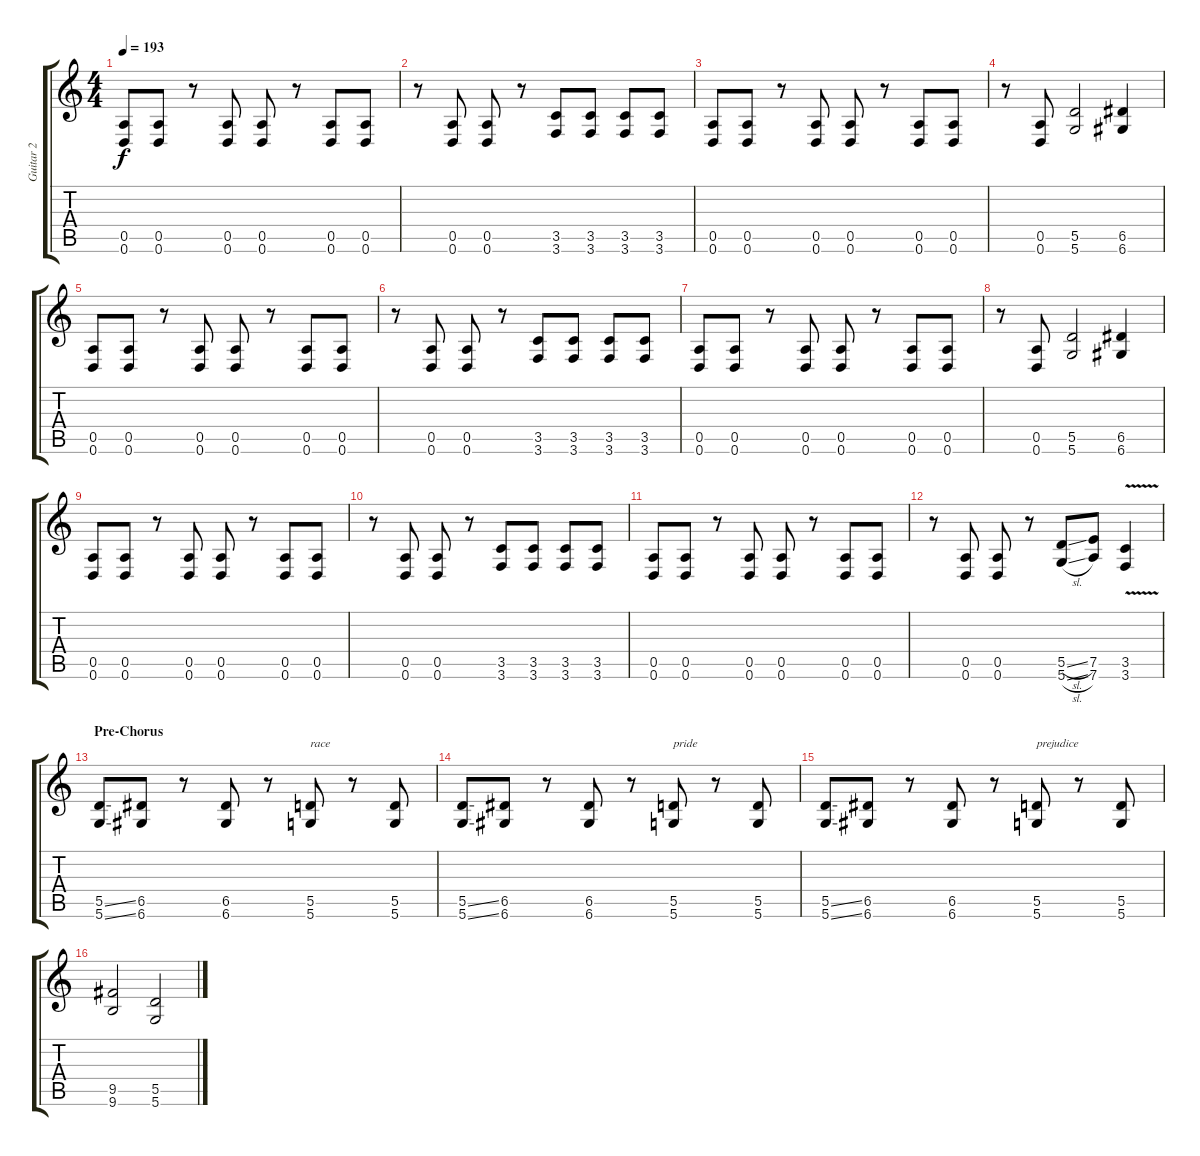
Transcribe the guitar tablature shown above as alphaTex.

\track ("Guitar 2" "Guitar 2") {instrument overdrivenguitar}
\staff {score tabs}
\tuning (E4 B3 G3 D3 A2 D2) {hide}
\ts (4 4)
\tempo 193
\clef g2
\ks c
(0.5 0.6).8{dy f} (0.5 0.6).8 r.8 (0.5 0.6).8 (0.5 0.6).8 r.8 (0.5 0.6).8 (0.5 0.6).8 |
r.8 (0.5 0.6).8 (0.5 0.6).8 r.8 (3.5 3.6).8 (3.5 3.6).8 (3.5 3.6).8 (3.5 3.6).8 |
(0.5 0.6).8 (0.5 0.6).8 r.8 (0.5 0.6).8 (0.5 0.6).8 r.8 (0.5 0.6).8 (0.5 0.6).8 |
r.8 (0.5 0.6).8 (5.5 5.6).2 (6.5 6.6).4 |
(0.5 0.6).8 (0.5 0.6).8 r.8 (0.5 0.6).8 (0.5 0.6).8 r.8 (0.5 0.6).8 (0.5 0.6).8 |
r.8 (0.5 0.6).8 (0.5 0.6).8 r.8 (3.5 3.6).8 (3.5 3.6).8 (3.5 3.6).8 (3.5 3.6).8 |
(0.5 0.6).8 (0.5 0.6).8 r.8 (0.5 0.6).8 (0.5 0.6).8 r.8 (0.5 0.6).8 (0.5 0.6).8 |
r.8 (0.5 0.6).8 (5.5 5.6).2 (6.5 6.6).4 |
(0.5 0.6).8 (0.5 0.6).8 r.8 (0.5 0.6).8 (0.5 0.6).8 r.8 (0.5 0.6).8 (0.5 0.6).8 |
r.8 (0.5 0.6).8 (0.5 0.6).8 r.8 (3.5 3.6).8 (3.5 3.6).8 (3.5 3.6).8 (3.5 3.6).8 |
(0.5 0.6).8 (0.5 0.6).8 r.8 (0.5 0.6).8 (0.5 0.6).8 r.8 (0.5 0.6).8 (0.5 0.6).8 |
r.8 (0.5 0.6).8 (0.5 0.6).8 r.8 (5.5{sl} 5.6{sl}).8 (7.5 7.6).8 (3.5 3.6{v}).4 |
\section ("" "Pre-Chorus")
(5.5{ss} 5.6{ss}).8 (6.5 6.6).8 r.8 (6.5 6.6).8 r.8 (5.5 5.6).8{txt "race"} r.8 (5.5 5.6).8 |
(5.5{ss} 5.6{ss}).8 (6.5 6.6).8 r.8 (6.5 6.6).8 r.8 (5.5 5.6).8{txt "pride"} r.8 (5.5 5.6).8 |
(5.5{ss} 5.6{ss}).8 (6.5 6.6).8 r.8 (6.5 6.6).8 r.8 (5.5 5.6).8{txt "prejudice"} r.8 (5.5 5.6).8 |
(9.5 9.6).2 (5.5 5.6).2
